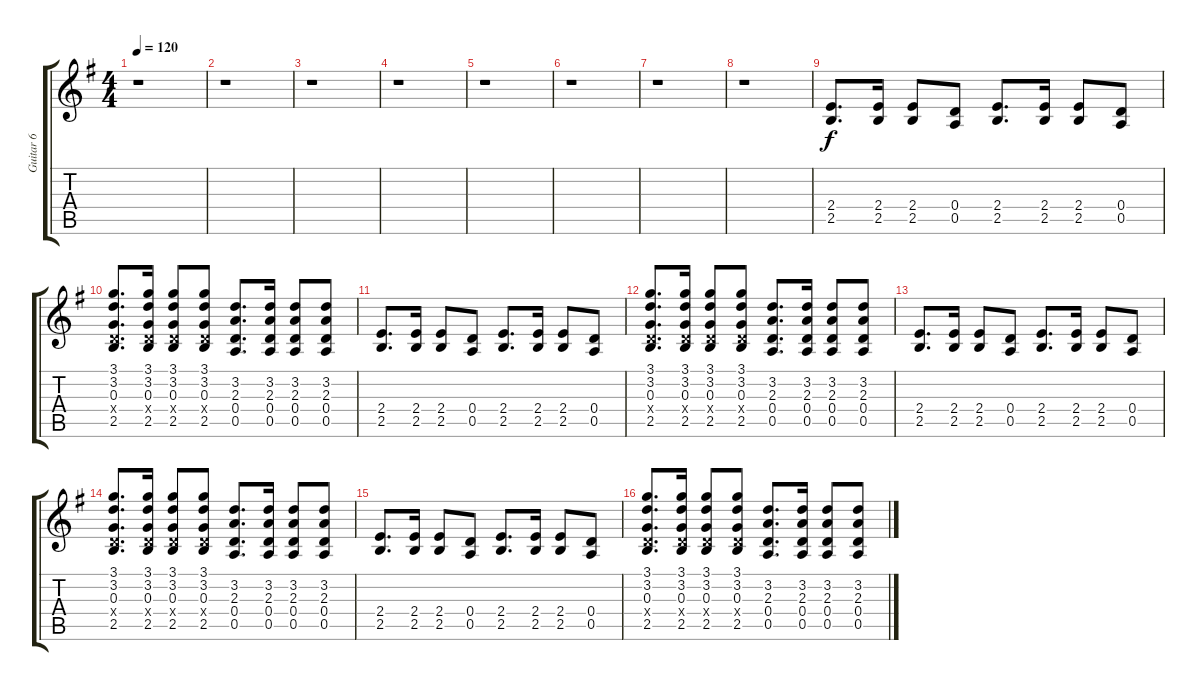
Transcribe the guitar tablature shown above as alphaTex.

\track ("Guitar 6" "Guitar 6") {instrument distortionguitar}
\staff {score tabs}
\tuning (E4 B3 G3 D3 A2 D2) {hide}
\ts (4 4)
\tempo 120
\clef g2
\ks g
r.1{dy f} |
r.1 |
r.1 |
r.1 |
r.1 |
r.1 |
r.1 |
r.1 |
(2.4 2.5).8{d} (2.4 2.5).16 (2.4 2.5).8 (0.4 0.5).8 (2.4 2.5).8{d} (2.4 2.5).16 (2.4 2.5).8 (0.4 0.5).8 |
(3.1 3.2 0.3 0.4{x} 2.5).8{d} (3.1 3.2 0.3 0.4{x} 2.5).16 (3.1 3.2 0.3 0.4{x} 2.5).8 (3.1 3.2 0.3 0.4{x} 2.5).8 (3.2 2.3 0.4 0.5).8{d} (3.2 2.3 0.4 0.5).16 (3.2 2.3 0.4 0.5).8 (3.2 2.3 0.4 0.5).8 |
(2.4 2.5).8{d} (2.4 2.5).16 (2.4 2.5).8 (0.4 0.5).8 (2.4 2.5).8{d} (2.4 2.5).16 (2.4 2.5).8 (0.4 0.5).8 |
(3.1 3.2 0.3 0.4{x} 2.5).8{d} (3.1 3.2 0.3 0.4{x} 2.5).16 (3.1 3.2 0.3 0.4{x} 2.5).8 (3.1 3.2 0.3 0.4{x} 2.5).8 (3.2 2.3 0.4 0.5).8{d} (3.2 2.3 0.4 0.5).16 (3.2 2.3 0.4 0.5).8 (3.2 2.3 0.4 0.5).8 |
(2.4 2.5).8{d} (2.4 2.5).16 (2.4 2.5).8 (0.4 0.5).8 (2.4 2.5).8{d} (2.4 2.5).16 (2.4 2.5).8 (0.4 0.5).8 |
(3.1 3.2 0.3 0.4{x} 2.5).8{d} (3.1 3.2 0.3 0.4{x} 2.5).16 (3.1 3.2 0.3 0.4{x} 2.5).8 (3.1 3.2 0.3 0.4{x} 2.5).8 (3.2 2.3 0.4 0.5).8{d} (3.2 2.3 0.4 0.5).16 (3.2 2.3 0.4 0.5).8 (3.2 2.3 0.4 0.5).8 |
(2.4 2.5).8{d} (2.4 2.5).16 (2.4 2.5).8 (0.4 0.5).8 (2.4 2.5).8{d} (2.4 2.5).16 (2.4 2.5).8 (0.4 0.5).8 |
(3.1 3.2 0.3 0.4{x} 2.5).8{d} (3.1 3.2 0.3 0.4{x} 2.5).16 (3.1 3.2 0.3 0.4{x} 2.5).8 (3.1 3.2 0.3 0.4{x} 2.5).8 (3.2 2.3 0.4 0.5).8{d} (3.2 2.3 0.4 0.5).16 (3.2 2.3 0.4 0.5).8 (3.2 2.3 0.4 0.5).8
